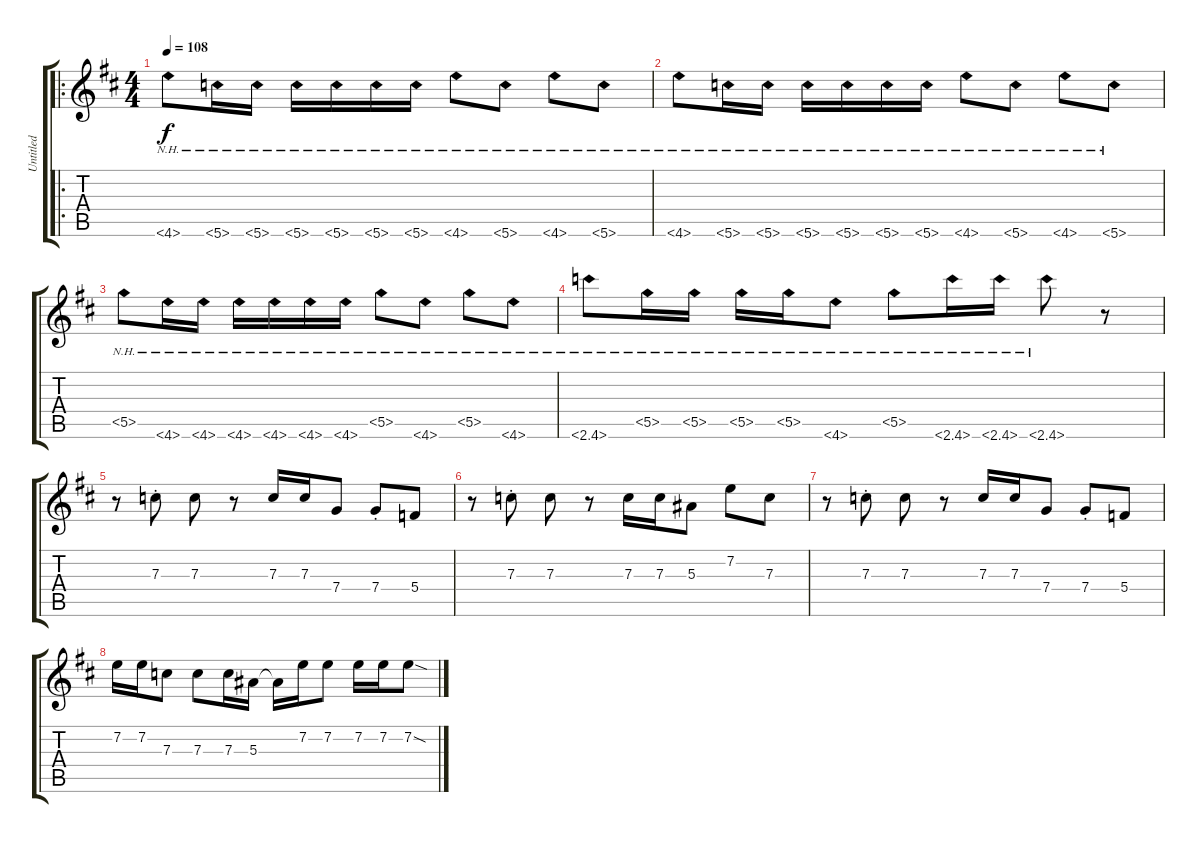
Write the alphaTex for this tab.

\track ("Untitled" "Untitled") {instrument distortionguitar}
\staff {score tabs}
\tuning (D4 A3 F3 C3 G2 C2) {hide}
\ro
\ts (4 4)
\tempo 108
\clef g2
\ks d
4.6{nh}.8{dy f} 5.6{nh}.16 5.6{nh}.16 5.6{nh}.16 5.6{nh}.16 5.6{nh}.16 5.6{nh}.16 4.6{nh}.8 5.6{nh}.8 4.6{nh}.8 5.6{nh}.8 |
4.6{nh}.8 5.6{nh}.16 5.6{nh}.16 5.6{nh}.16 5.6{nh}.16 5.6{nh}.16 5.6{nh}.16 4.6{nh}.8 5.6{nh}.8 4.6{nh}.8 5.6{nh}.8 |
5.5{nh}.8 4.6{nh}.16 4.6{nh}.16 4.6{nh}.16 4.6{nh}.16 4.6{nh}.16 4.6{nh}.16 5.5{nh}.8 4.6{nh}.8 5.5{nh}.8 4.6{nh}.8 |
2.6{nh}.8 5.5{nh}.16 5.5{nh}.16 5.5{nh}.16 5.5{nh}.16 4.6{nh}.8 5.5{nh}.8 2.6{nh}.16 2.6{nh}.16 2.6{nh}.8 r.8 |
r.8 7.3{st}.8 7.3.8 r.8 7.3.16 7.3.16 7.4.8 7.4{st}.8 5.4.8 |
r.8 7.3{st}.8 7.3.8 r.8 7.3.16 7.3.16 5.3.8 7.2.8 7.3.8 |
r.8 7.3{st}.8 7.3.8 r.8 7.3.16 7.3.16 7.4.8 7.4{st}.8 5.4.8 |
7.2.16 7.2.16 7.3.8 7.3.8 7.3.16 5.3.16 5.3{t}.16 7.2.16 7.2.8 7.2.16 7.2.16 7.2{sod}.8
